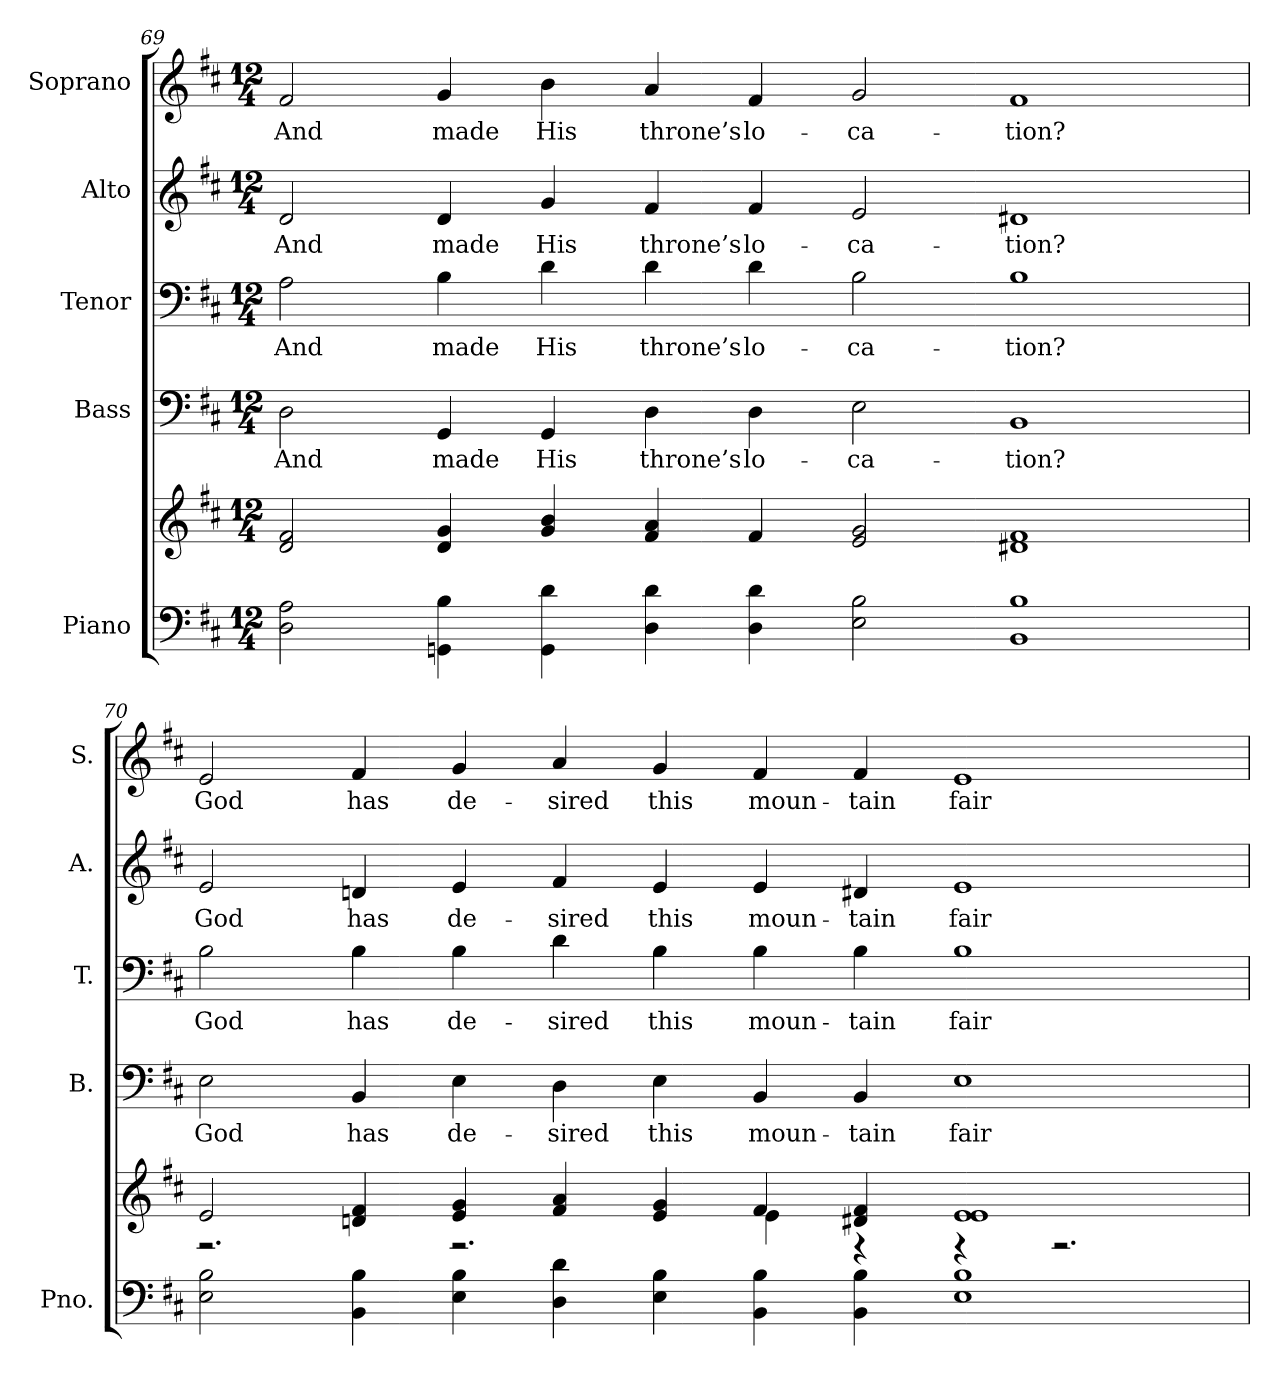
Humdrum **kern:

**kern	**kern	**kern	**text	**kern	**text	**kern	**text	**kern	**text
*part5	*part5	*part4	*part4	*part3	*part3	*part2	*part2	*part1	*part1
*staff6	*staff5	*staff4	*staff4	*staff3	*staff3	*staff2	*staff2	*staff1	*staff1
*I"Piano	*	*I"Bass	*	*I"Tenor	*	*I"Alto	*	*I"Soprano	*
*I'Pno.	*	*I'B.	*	*I'T.	*	*I'A.	*	*I'S.	*
!!LO:PB:g=z
*clefF4	*clefG2	*clefF4	*	*clefF4	*	*clefG2	*	*clefG2	*
*k[f#c#]	*k[f#c#]	*k[f#c#]	*	*k[f#c#]	*	*k[f#c#]	*	*k[f#c#]	*
*D:	*D:	*D:	*	*D:	*	*D:	*	*D:	*
*M12/4	*M12/4	*M12/4	*	*M12/4	*	*M12/4	*	*M12/4	*
=69	=69	=69	=69	=69	=69	=69	=69	=69	=69
!	!	!	!LO:LY:b:color=#000000	!	!	!	!	!	!
!	!	!	!	!	!LO:LY:b:color=#000000	!	!	!	!
!	!	!	!	!	!	!	!LO:LY:b:color=#000000	!	!
!	!	!	!	!	!	!	!	!	!LO:LY:b:color=#000000
2Di\ 2Ai	2di/ 2f#i	2Di\	And	2Ai\	And	2di/	And	2f#i/	And
!	!	!	!LO:LY:b:color=#000000	!	!	!	!	!	!
!	!	!	!	!	!LO:LY:b:color=#000000	!	!	!	!
!	!	!	!	!	!	!	!LO:LY:b:color=#000000	!	!
!	!	!	!	!	!	!	!	!	!LO:LY:b:color=#000000
4GGni\ 4Bi	4di/ 4gi	4GGi/	made	4Bi\	made	4di/	made	4gi/	made
!	!	!	!LO:LY:b:color=#000000	!	!	!	!	!	!
!	!	!	!	!	!LO:LY:b:color=#000000	!	!	!	!
!	!	!	!	!	!	!	!LO:LY:b:color=#000000	!	!
!	!	!	!	!	!	!	!	!	!LO:LY:b:color=#000000
4GGi\ 4di	4gi/ 4bi	4GGi/	His	4di\	His	4gi/	His	4bi\	His
!	!	!	!LO:LY:b:color=#000000	!	!	!	!	!	!
!	!	!	!	!	!LO:LY:b:color=#000000	!	!	!	!
!	!	!	!	!	!	!	!LO:LY:b:color=#000000	!	!
!	!	!	!	!	!	!	!	!	!LO:LY:b:color=#000000
4Di\ 4di	4f#i/ 4ai	4Di\	throne’s	4di\	throne’s	4f#i/	throne’s	4ai/	throne’s
!	!	!	!LO:LY:b:color=#000000	!	!	!	!	!	!
!	!	!	!	!	!LO:LY:b:color=#000000	!	!	!	!
!	!	!	!	!	!	!	!LO:LY:b:color=#000000	!	!
!	!	!	!	!	!	!	!	!	!LO:LY:b:color=#000000
4Di\ 4di	4f#i/	4Di\	lo-	4di\	lo-	4f#i/	lo-	4f#i/	lo-
!	!	!	!LO:LY:b:color=#000000	!	!	!	!	!	!
!	!	!	!	!	!LO:LY:b:color=#000000	!	!	!	!
!	!	!	!	!	!	!	!LO:LY:b:color=#000000	!	!
!	!	!	!	!	!	!	!	!	!LO:LY:b:color=#000000
2Ei\ 2Bi	2ei/ 2gi	2Ei\	-ca-	2Bi\	-ca-	2ei/	-ca-	2gi/	-ca-
!	!	!	!LO:LY:b:color=#000000	!	!	!	!	!	!
!	!	!	!	!	!LO:LY:b:color=#000000	!	!	!	!
!	!	!	!	!	!	!	!LO:LY:b:color=#000000	!	!
!	!	!	!	!	!	!	!	!	!LO:LY:b:color=#000000
1BBi 1Bi	1d#Xi 1f#i	1BBi	-tion?	1Bi	-tion?	1d#Xi	-tion?	1f#i	-tion?
=70	=70	=70	=70	=70	=70	=70	=70	=70	=70
*	*^	*	*	*	*	*	*	*	*
!	!	!	!	!LO:LY:b:color=#000000	!	!	!	!	!	!
!	!	!	!	!	!	!LO:LY:b:color=#000000	!	!	!	!
!	!	!	!	!	!	!	!	!LO:LY:b:color=#000000	!	!
!	!	!	!	!	!	!	!	!	!	!LO:LY:b:color=#000000
2Ei\ 2Bi	2ei/	2.r	2Ei\	God	2Bi\	God	2ei/	God	2ei/	God
!	!	!	!	!LO:LY:b:color=#000000	!	!	!	!	!	!
!	!	!	!	!	!	!LO:LY:b:color=#000000	!	!	!	!
!	!	!	!	!	!	!	!	!LO:LY:b:color=#000000	!	!
!	!	!	!	!	!	!	!	!	!	!LO:LY:b:color=#000000
4BBi\ 4Bi	4dni/ 4f#i	.	4BBi/	has	4Bi\	has	4dni/	has	4f#i/	has
!	!	!	!	!LO:LY:b:color=#000000	!	!	!	!	!	!
!	!	!	!	!	!	!LO:LY:b:color=#000000	!	!	!	!
!	!	!	!	!	!	!	!	!LO:LY:b:color=#000000	!	!
!	!	!	!	!	!	!	!	!	!	!LO:LY:b:color=#000000
4Ei\ 4Bi	4ei/ 4gi	2.r	4Ei\	de-	4Bi\	de-	4ei/	de-	4gi/	de-
!	!	!	!	!LO:LY:b:color=#000000	!	!	!	!	!	!
!	!	!	!	!	!	!LO:LY:b:color=#000000	!	!	!	!
!	!	!	!	!	!	!	!	!LO:LY:b:color=#000000	!	!
!	!	!	!	!	!	!	!	!	!	!LO:LY:b:color=#000000
4Di\ 4di	4f#i/ 4ai	.	4Di\	-sired	4di\	-sired	4f#i/	-sired	4ai/	-sired
!	!	!	!	!LO:LY:b:color=#000000	!	!	!	!	!	!
!	!	!	!	!	!	!LO:LY:b:color=#000000	!	!	!	!
!	!	!	!	!	!	!	!	!LO:LY:b:color=#000000	!	!
!	!	!	!	!	!	!	!	!	!	!LO:LY:b:color=#000000
4Ei\ 4Bi	4ei/ 4gi	.	4Ei\	this	4Bi\	this	4ei/	this	4gi/	this
!	!	!	!	!LO:LY:b:color=#000000	!	!	!	!	!	!
!	!	!	!	!	!	!LO:LY:b:color=#000000	!	!	!	!
!	!	!	!	!	!	!	!	!LO:LY:b:color=#000000	!	!
!	!	!	!	!	!	!	!	!	!	!LO:LY:b:color=#000000
4BBi\ 4Bi	4f#i/	4ei\	4BBi/	moun-	4Bi\	moun-	4ei/	moun-	4f#i/	moun-
!	!	!	!	!LO:LY:b:color=#000000	!	!	!	!	!	!
!	!	!	!	!	!	!LO:LY:b:color=#000000	!	!	!	!
!	!	!	!	!	!	!	!	!LO:LY:b:color=#000000	!	!
!	!	!	!	!	!	!	!	!	!	!LO:LY:b:color=#000000
4BBi\ 4Bi	4d#Xi/ 4f#i	4r	4BBi/	-tain	4Bi\	-tain	4d#Xi/	-tain	4f#i/	-tain
!	!	!	!	!LO:LY:b:color=#000000	!	!	!	!	!	!
!	!	!	!	!	!	!LO:LY:b:color=#000000	!	!	!	!
!	!	!	!	!	!	!	!	!LO:LY:b:color=#000000	!	!
!	!	!	!	!	!	!	!	!	!	!LO:LY:b:color=#000000
1Ei 1Bi	1ei 1ei	4r	1Ei	fair	1Bi	fair	1ei	fair	1ei	fair
.	.	2.r	.	.	.	.	.	.	.	.
*	*v	*v	*	*	*	*	*	*	*	*
=	=	=	=	=	=	=	=	=	=
*-	*-	*-	*-	*-	*-	*-	*-	*-	*-
